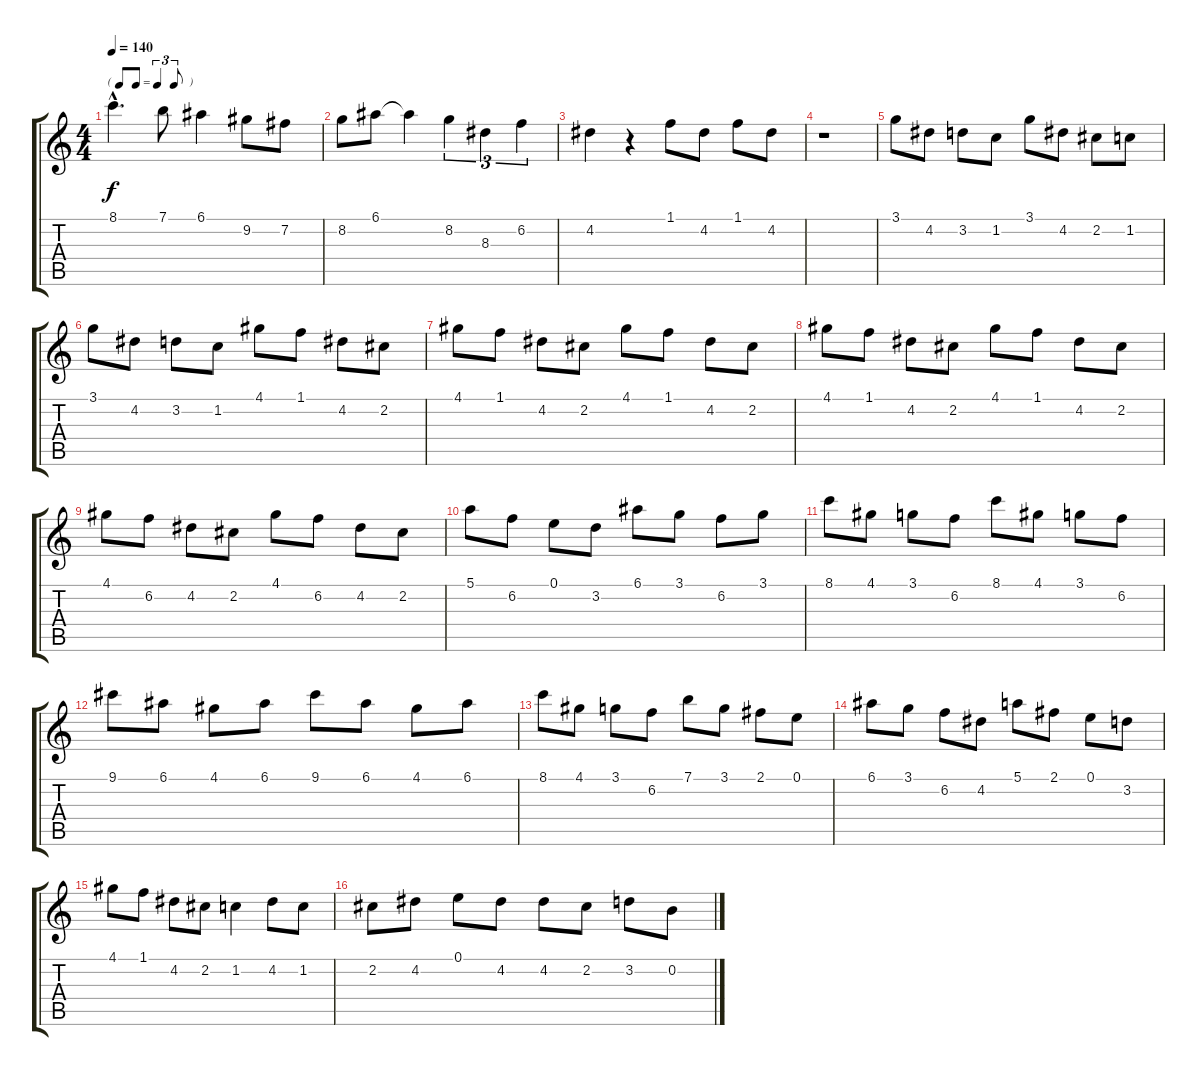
\track "" {instrument electricguitarjazz}
\staff {score tabs}
\tuning (E4 B3 G3 D3 A2 E2) {hide}
\ts (4 4)
\tf triplet8th
\tempo 140
\clef g2
\ks c
8.1{hac}.4{d dy f} 7.1.8 6.1.4 9.2.8 7.2.8 |
8.2.8 6.1.8 6.1{t}.4 8.2.4{tu (3 2)} 8.3.4{tu (3 2)} 6.2.4{tu (3 2)} |
4.2.4 r.4 1.1.8 4.2.8 1.1.8 4.2.8 |
r.1 |
3.1.8 4.2.8 3.2.8 1.2.8 3.1.8 4.2.8 2.2.8 1.2.8 |
3.1.8 4.2.8 3.2.8 1.2.8 4.1.8 1.1.8 4.2.8 2.2.8 |
4.1.8 1.1.8 4.2.8 2.2.8 4.1.8 1.1.8 4.2.8 2.2.8 |
4.1.8 1.1.8 4.2.8 2.2.8 4.1.8 1.1.8 4.2.8 2.2.8 |
4.1.8 6.2.8 4.2.8 2.2.8 4.1.8 6.2.8 4.2.8 2.2.8 |
5.1.8 6.2.8 0.1.8 3.2.8 6.1.8 3.1.8 6.2.8 3.1.8 |
8.1.8 4.1.8 3.1.8 6.2.8 8.1.8 4.1.8 3.1.8 6.2.8 |
9.1.8 6.1.8 4.1.8 6.1.8 9.1.8 6.1.8 4.1.8 6.1.8 |
8.1.8 4.1.8 3.1.8 6.2.8 7.1.8 3.1.8 2.1.8 0.1.8 |
6.1.8 3.1.8 6.2.8 4.2.8 5.1.8 2.1.8 0.1.8 3.2.8 |
4.1.8 1.1.8 4.2.8 2.2.8 1.2.4 4.2.8 1.2.8 |
2.2.8 4.2.8 0.1.8 4.2.8 4.2.8 2.2.8 3.2.8 0.2.8
